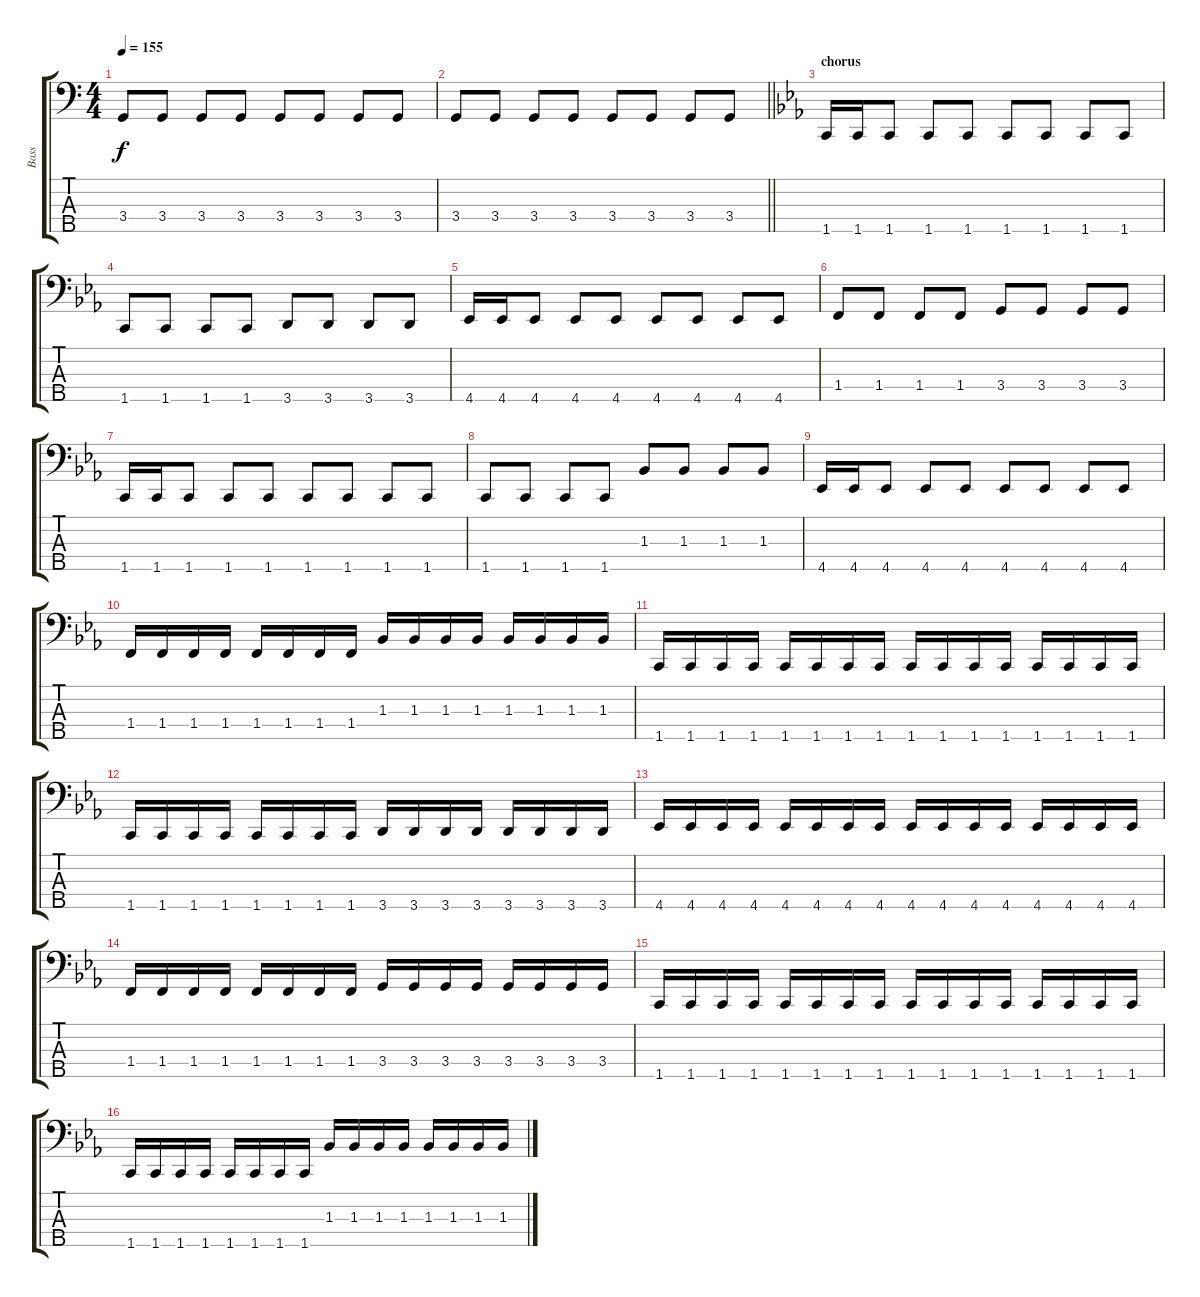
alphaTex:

\track ("Bass" "Bass") {instrument electricbassfinger}
\staff {score tabs}
\tuning (G2 D2 A1 E1 B0) {hide}
\ts (4 4)
\tempo 155
\clef f4
\ks aminor
3.4.8{dy f} 3.4.8 3.4.8 3.4.8 3.4.8 3.4.8 3.4.8 3.4.8 |
\barLineRight lightlight
3.4.8 3.4.8 3.4.8 3.4.8 3.4.8 3.4.8 3.4.8 3.4.8 |
\section ("" "chorus")
\ks cminor
1.5.16 1.5.16 1.5.8 1.5.8 1.5.8 1.5.8 1.5.8 1.5.8 1.5.8 |
1.5.8 1.5.8 1.5.8 1.5.8 3.5.8 3.5.8 3.5.8 3.5.8 |
4.5.16 4.5.16 4.5.8 4.5.8 4.5.8 4.5.8 4.5.8 4.5.8 4.5.8 |
1.4.8 1.4.8 1.4.8 1.4.8 3.4.8 3.4.8 3.4.8 3.4.8 |
1.5.16 1.5.16 1.5.8 1.5.8 1.5.8 1.5.8 1.5.8 1.5.8 1.5.8 |
1.5.8 1.5.8 1.5.8 1.5.8 1.3.8 1.3.8 1.3.8 1.3.8 |
4.5.16 4.5.16 4.5.8 4.5.8 4.5.8 4.5.8 4.5.8 4.5.8 4.5.8 |
1.4.16 1.4.16 1.4.16 1.4.16 1.4.16 1.4.16 1.4.16 1.4.16 1.3.16 1.3.16 1.3.16 1.3.16 1.3.16 1.3.16 1.3.16 1.3.16 |
1.5.16 1.5.16 1.5.16 1.5.16 1.5.16 1.5.16 1.5.16 1.5.16 1.5.16 1.5.16 1.5.16 1.5.16 1.5.16 1.5.16 1.5.16 1.5.16 |
1.5.16 1.5.16 1.5.16 1.5.16 1.5.16 1.5.16 1.5.16 1.5.16 3.5.16 3.5.16 3.5.16 3.5.16 3.5.16 3.5.16 3.5.16 3.5.16 |
4.5.16 4.5.16 4.5.16 4.5.16 4.5.16 4.5.16 4.5.16 4.5.16 4.5.16 4.5.16 4.5.16 4.5.16 4.5.16 4.5.16 4.5.16 4.5.16 |
1.4.16 1.4.16 1.4.16 1.4.16 1.4.16 1.4.16 1.4.16 1.4.16 3.4.16 3.4.16 3.4.16 3.4.16 3.4.16 3.4.16 3.4.16 3.4.16 |
1.5.16 1.5.16 1.5.16 1.5.16 1.5.16 1.5.16 1.5.16 1.5.16 1.5.16 1.5.16 1.5.16 1.5.16 1.5.16 1.5.16 1.5.16 1.5.16 |
1.5.16 1.5.16 1.5.16 1.5.16 1.5.16 1.5.16 1.5.16 1.5.16 1.3.16 1.3.16 1.3.16 1.3.16 1.3.16 1.3.16 1.3.16 1.3.16
